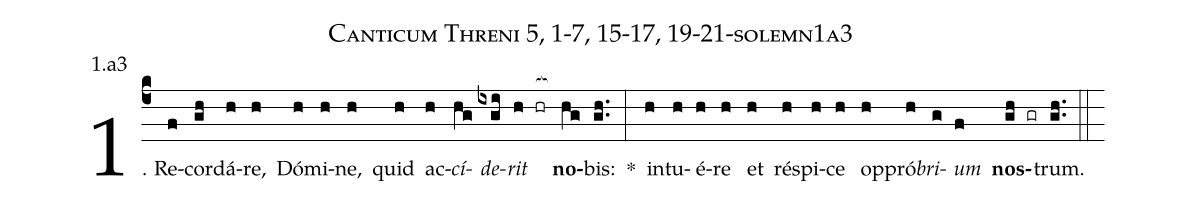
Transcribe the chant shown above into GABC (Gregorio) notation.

name: Canticum Threni 5, 1-7, 15-17, 19-21-solemn1a3;
annotation: 1.a3;
%%
(c4)1. Re(f)cor(gh)dá(h)re,(h) Dó(h)mi(h)ne,(h) quid(h) ac(h)<i>cí</i>(hg)<i>de</i>(ixgi)<i>rit</i>(h hr[ocb:1{]) <b>no</b>(hg[ocb:0}])bis:(gh..) *(:) in(h)tu(h)é(h)re(h) et(h) ré(h)spi(h)ce(h) op(h)pró(h)<i>bri</i>(g)<i>um</i>(f) <b>nos</b>(gh gr)trum.(gh..) (::)
